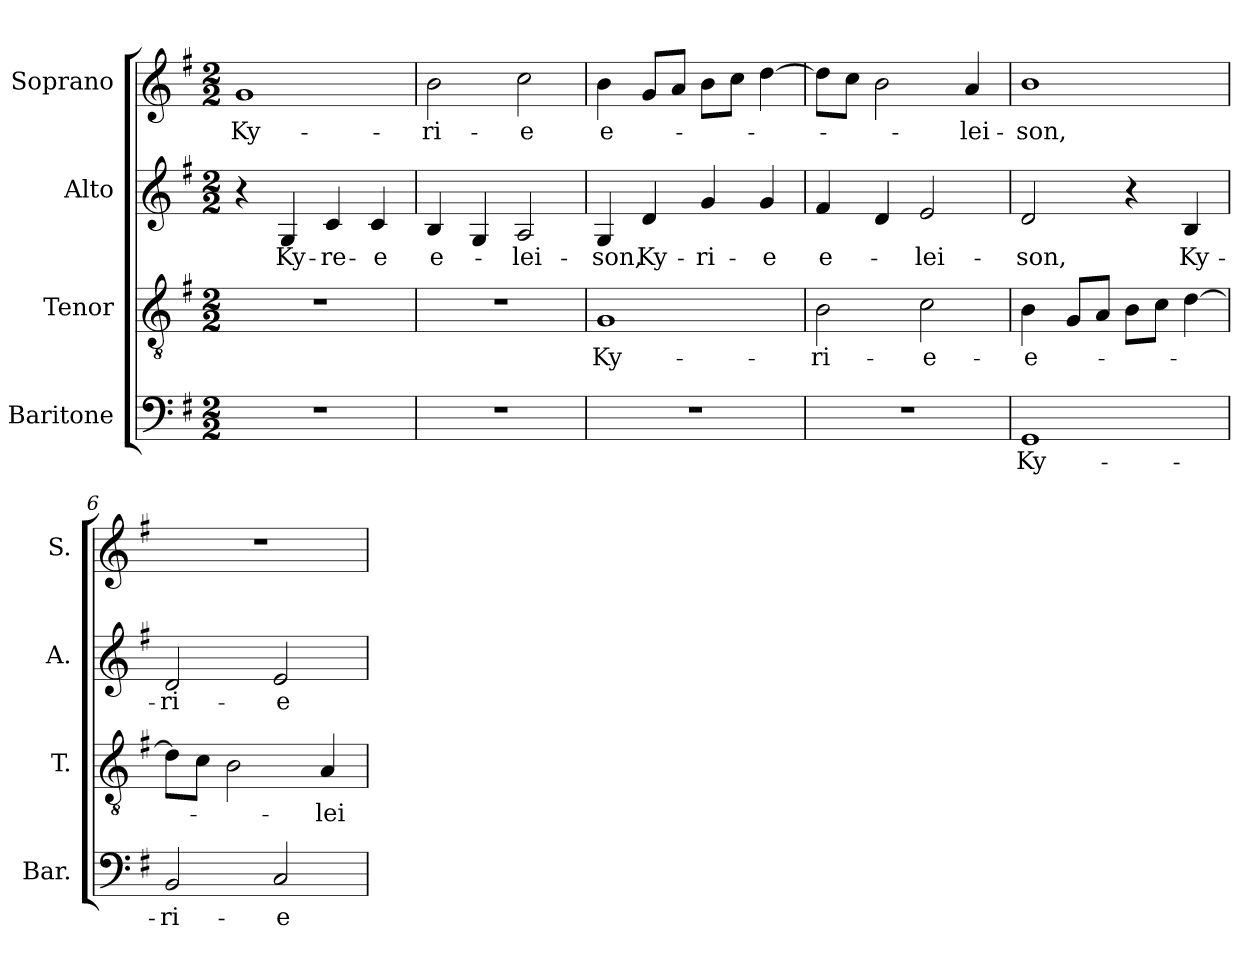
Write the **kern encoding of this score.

**kern	**text	**kern	**text	**kern	**text	**kern	**text
*part4	*part4	*part3	*part3	*part2	*part2	*part1	*part1
*staff4	*staff4	*staff3	*staff3	*staff2	*staff2	*staff1	*staff1
*I"Baritone	*	*I"Tenor	*	*I"Alto	*	*I"Soprano	*
*I'Bar.	*	*I'T.	*	*I'A.	*	*I'S.	*
!!LO:PB:g=z
*clefF4	*	*clefGv2	*	*clefG2	*	*clefG2	*
*	*	*ITrd7c12	*	*	*	*	*
*k[f#]	*	*k[f#]	*	*k[f#]	*	*k[f#]	*
*G:	*	*G:	*	*G:	*	*G:	*
*M2/2	*	*M2/2	*	*M2/2	*	*M2/2	*
=1	=1	=1	=1	=1	=1	=1	=1
!	!	!	!	!	!	!	!LO:LY:b:color=#000000
1r	.	1r	.	4r	.	1gi	Ky-
!	!	!	!	!	!LO:LY:b:color=#000000	!	!
.	.	.	.	4Gi/	Ky-	.	.
!	!	!	!	!	!LO:LY:b:color=#000000	!	!
.	.	.	.	4ci/	-re-	.	.
!	!	!	!	!	!LO:LY:b:color=#000000	!	!
.	.	.	.	4ci/	-e	.	.
=2	=2	=2	=2	=2	=2	=2	=2
!	!	!	!	!	!LO:LY:b:color=#000000	!	!
!	!	!	!	!	!	!	!LO:LY:b:color=#000000
1r	.	1r	.	4Bi/	e-	2bi\	-ri-
.	.	.	.	4Gi/	.	.	.
!	!	!	!	!	!LO:LY:b:color=#000000	!	!
!	!	!	!	!	!	!	!LO:LY:b:color=#000000
.	.	.	.	2Ai/	-lei-	2cci\	-e
=3	=3	=3	=3	=3	=3	=3	=3
!	!	!	!LO:LY:b:color=#000000	!	!	!	!
!	!	!	!	!	!LO:LY:b:color=#000000	!	!
!	!	!	!	!	!	!	!LO:LY:b:color=#000000
1r	.	1GGi	Ky-	4Gi/	-son,	4bi\	e-
!	!	!	!	!	!LO:LY:b:color=#000000	!	!
.	.	.	.	4di/	Ky-	8gi/L	.
.	.	.	.	.	.	8ai/J	.
!	!	!	!	!	!LO:LY:b:color=#000000	!	!
.	.	.	.	4gi/	-ri-	8bi\L	.
.	.	.	.	.	.	8cci\J	.
!	!	!	!	!	!LO:LY:b:color=#000000	!	!
.	.	.	.	4gi/	-e	[4ddi\	.
=4	=4	=4	=4	=4	=4	=4	=4
!	!	!	!LO:LY:b:color=#000000	!	!	!	!
!	!	!	!	!	!LO:LY:b:color=#000000	!	!
1r	.	2BBi\	-ri-	4f#i/	e-	8ddi\L]	.
.	.	.	.	.	.	8cci\J	.
.	.	.	.	4di/	.	2bi\	.
!	!	!	!LO:LY:b:color=#000000	!	!	!	!
!	!	!	!	!	!LO:LY:b:color=#000000	!	!
.	.	2Ci\	-e-	2ei/	-lei-	.	.
!	!	!	!	!	!	!	!LO:LY:b:color=#000000
.	.	.	.	.	.	4ai/	-lei-
=5	=5	=5	=5	=5	=5	=5	=5
!	!LO:LY:b:color=#000000	!	!	!	!	!	!
!	!	!	!LO:LY:b:color=#000000	!	!	!	!
!	!	!	!	!	!LO:LY:b:color=#000000	!	!
!	!	!	!	!	!	!	!LO:LY:b:color=#000000
1GGi	Ky-	4BBi\	-e-	2di/	-son,	1bi	-son,
.	.	8GGi/L	.	.	.	.	.
.	.	8AAi/J	.	.	.	.	.
.	.	8BBi\L	.	4r	.	.	.
.	.	8Ci\J	.	.	.	.	.
!	!	!	!	!	!LO:LY:b:color=#000000	!	!
.	.	[4Di\	.	4Bi/	Ky-	.	.
=6	=6	=6	=6	=6	=6	=6	=6
!	!LO:LY:b:color=#000000	!	!	!	!	!	!
!	!	!	!	!	!LO:LY:b:color=#000000	!	!
2BBi/	-ri-	8Di\L]	.	2di/	-ri-	1r	.
.	.	8Ci\J	.	.	.	.	.
.	.	2BBi\	.	.	.	.	.
!	!LO:LY:b:color=#000000	!	!	!	!	!	!
!	!	!	!	!	!LO:LY:b:color=#000000	!	!
2Ci/	-e	.	.	2ei/	-e	.	.
!	!	!	!LO:LY:b:color=#000000	!	!	!	!
.	.	4AAi/	-lei-	.	.	.	.
=	=	=	=	=	=	=	=
*-	*-	*-	*-	*-	*-	*-	*-
